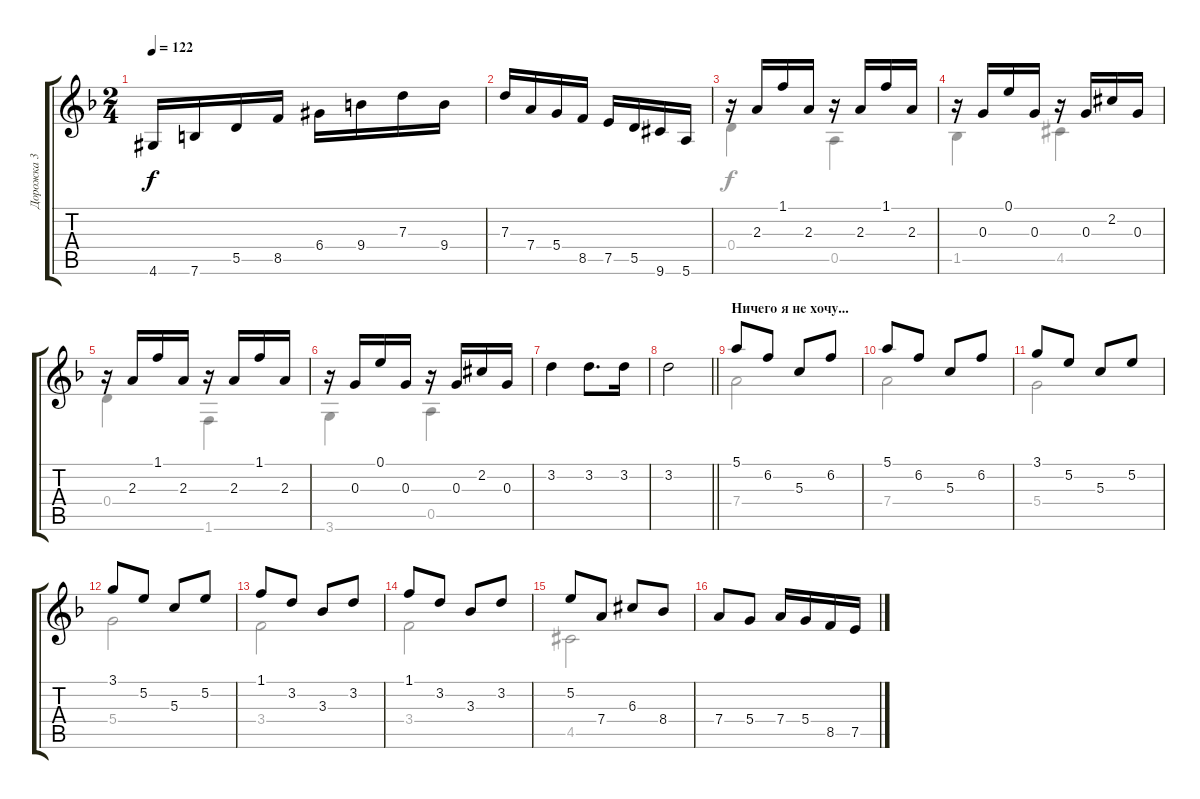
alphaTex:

\track ("Дорожка 3" "Дорожка 3") {instrument acousticguitarsteel}
\staff {score tabs}
\tuning (E4 B3 G3 D3 A2 E2) {hide}
\voice
\ts (2 4)
\tempo 122
\clef g2
\ks f
4.6{acc #}.16{dy f} 7.6.16 5.5.16 8.5.16 6.4{acc #}.16 9.4.16 7.3.16 9.4.16 |
7.3.16 7.4.16 5.4.16 8.5.16 7.5.16 5.5.16 9.6{acc #}.16 5.6.16 |
r.16 2.3.16 1.1.16 2.3.16 r.16 2.3.16 1.1.16 2.3.16 |
r.16 0.3.16 0.1.16 0.3.16 r.16 0.3.16 2.2{acc #}.16 0.3.16 |
r.16 2.3.16 1.1.16 2.3.16 r.16 2.3.16 1.1.16 2.3.16 |
r.16 0.3.16 0.1.16 0.3.16 r.16 0.3.16 2.2{acc #}.16 0.3.16 |
3.2.4 3.2.8{d} 3.2.16 |
\barLineRight lightlight
3.2.2 |
\section ("" "Ничего я не хочу...")
5.1.8 6.2.8 5.3.8 6.2.8 |
5.1.8 6.2.8 5.3.8 6.2.8 |
3.1.8 5.2.8 5.3.8 5.2.8 |
3.1.8 5.2.8 5.3.8 5.2.8 |
1.1.8 3.2.8 3.3.8 3.2.8 |
1.1.8 3.2.8 3.3.8 3.2.8 |
5.2.8 7.4.8 6.3{acc #}.8 8.4.8 |
7.4.8 5.4.8 7.4.16 5.4.16 8.5.16 7.5.16
\voice
\clef g2
\ottava regular
\simile none
\ks f
|
|
0.4.4 0.5.4 |
1.5.4 4.5{acc #}.4 |
0.4.4 1.6.4 |
3.6.4 0.5.4 |
|
\barLineRight lightlight
|
7.4.2 |
7.4.2 |
5.4.2 |
5.4.2 |
3.4.2 |
3.4.2 |
4.5{acc #}.2 |
